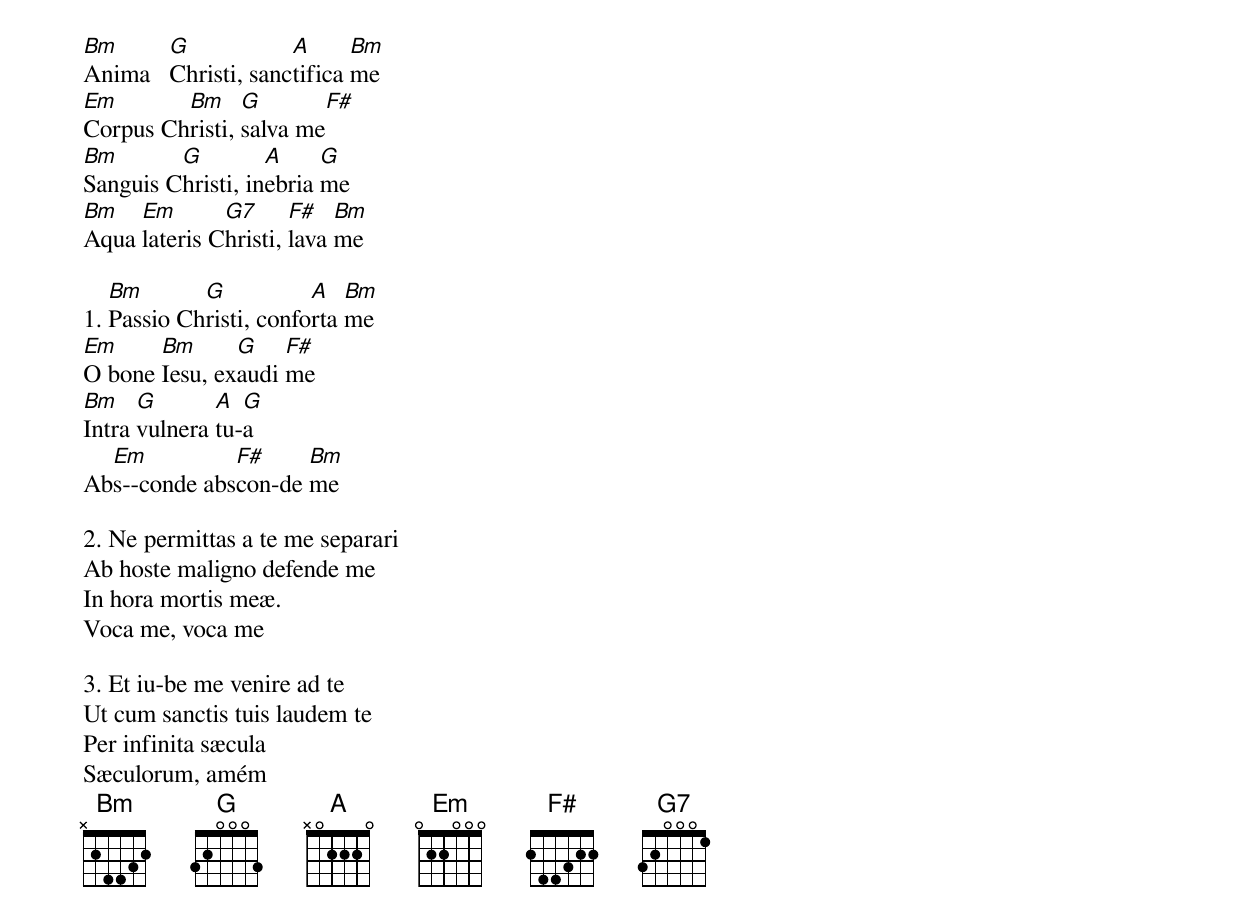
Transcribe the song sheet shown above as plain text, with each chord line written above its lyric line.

Bm      G            A      Bm
Anima   Christi, sanctifica me
Em       Bm     G       F#
Corpus Christi, salva me
Bm       G         A     G
Sanguis Christi, inebria me
Bm   Em       G7      F#   Bm
Aqua lateris Christi, lava me

   Bm       G           A   Bm
1. Passio Christi, conforta me
Em     Bm      G    F#
O bone Iesu, exaudi me
Bm    G       A  G
Intra vulnera tu-a
  Em          F#     Bm
Abs--conde abscon-de me

2. Ne permittas a te me separari
Ab hoste maligno defende me
In hora mortis meæ.
Voca me, voca me

3. Et iu-be me venire ad te
Ut cum sanctis tuis laudem te
Per infinita sæcula
Sæculorum, amém
